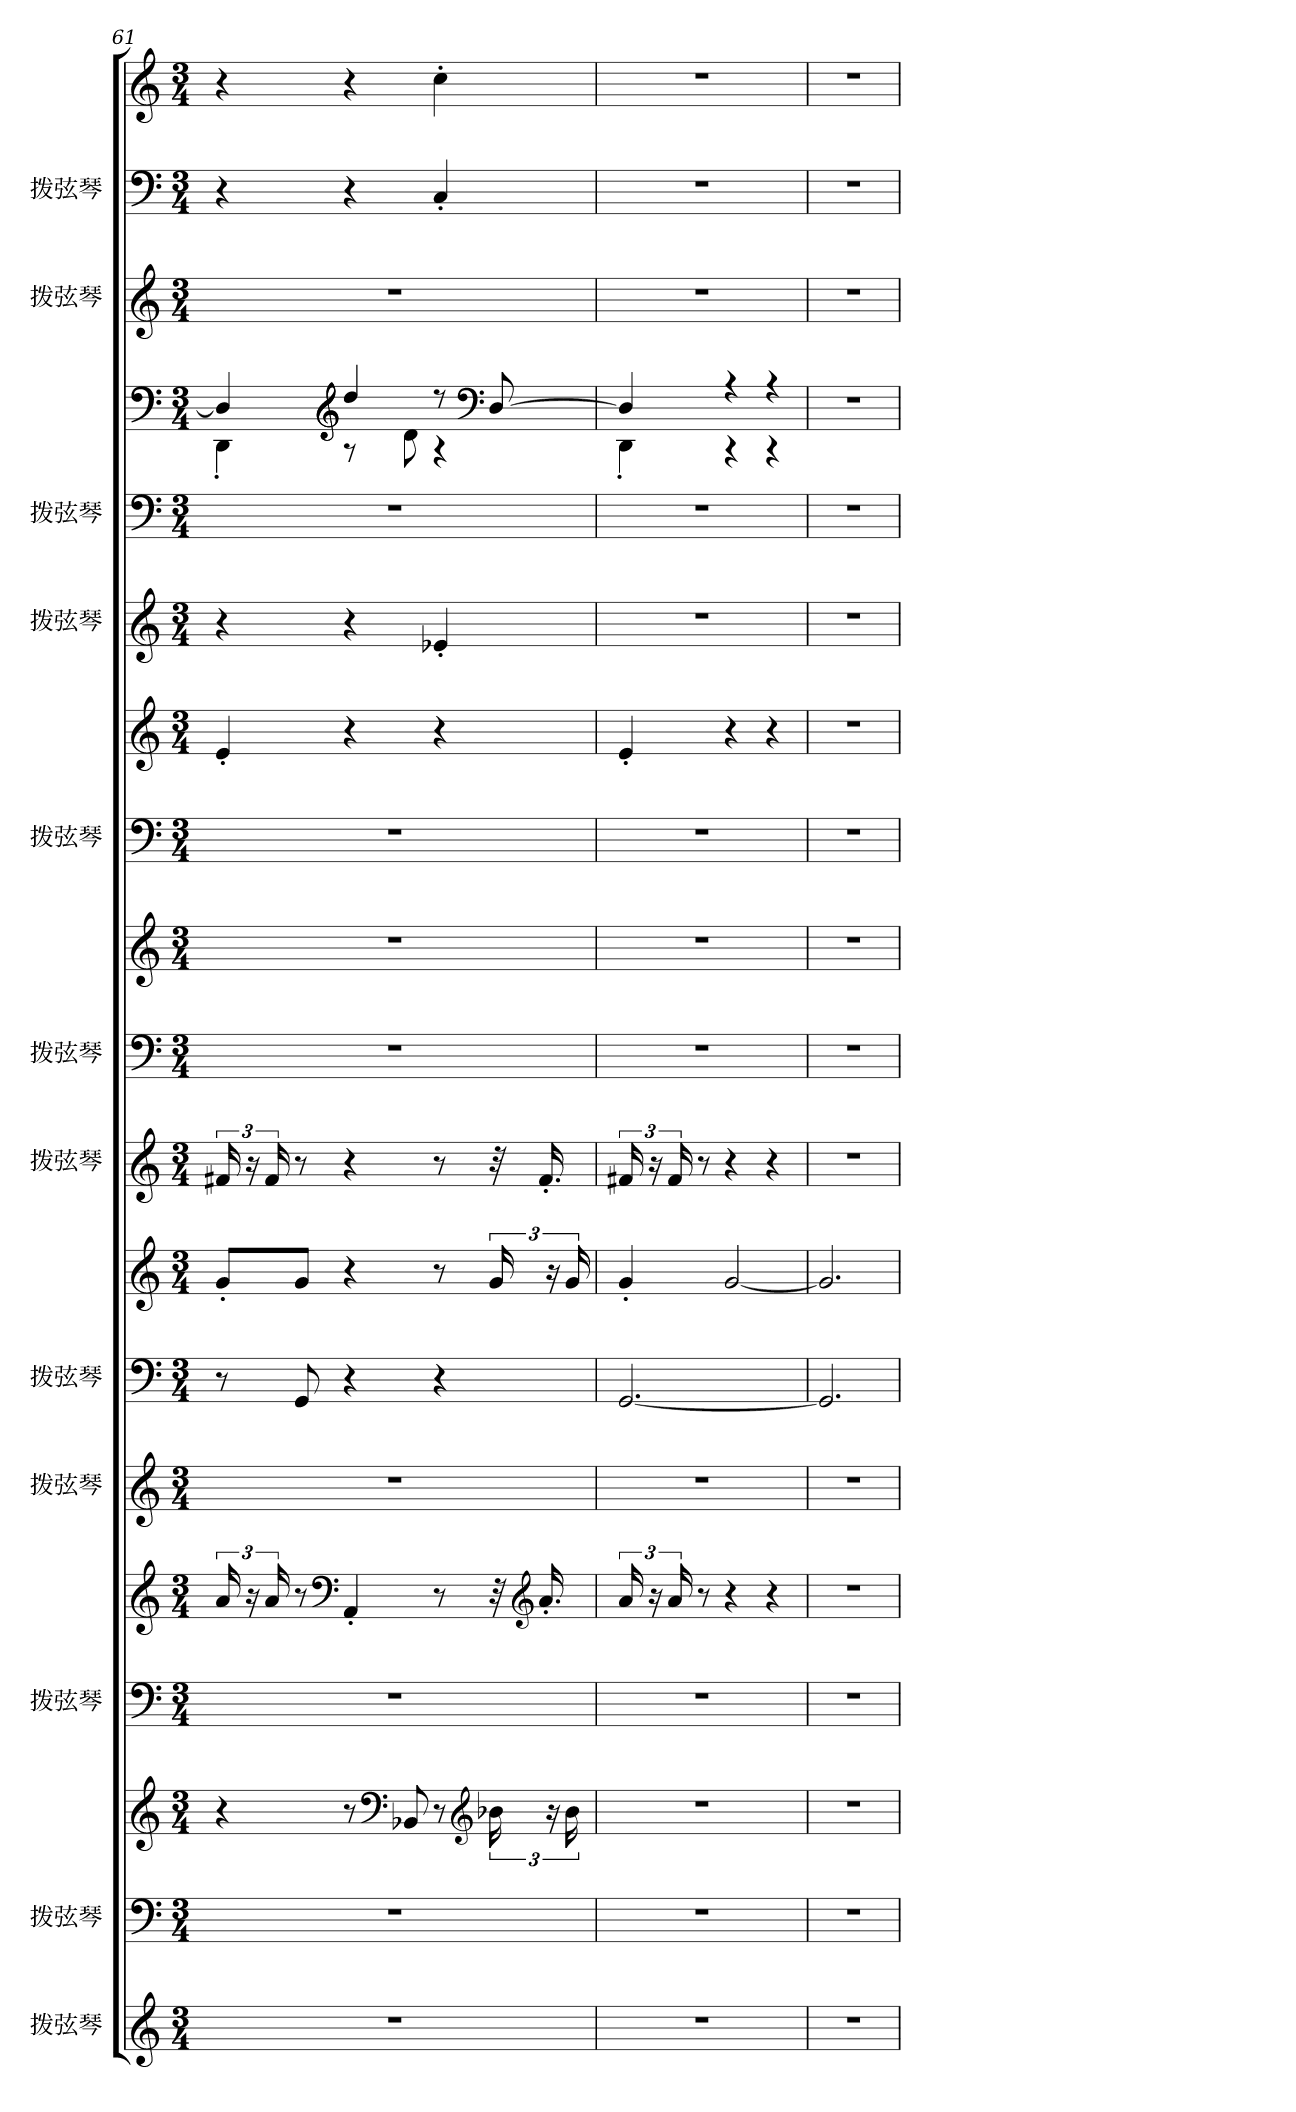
**kern	**kern	**kern	**kern	**kern	**kern	**kern	**kern	**kern	**kern	**kern	**kern	**kern	**kern	**kern	**kern	**kern	**kern	**kern
*part12	*part11	*part11	*part10	*part10	*part9	*part8	*part8	*part7	*part6	*part6	*part5	*part5	*part4	*part3	*part3	*part2	*part1	*part1
*staff19	*staff18	*staff17	*staff16	*staff15	*staff14	*staff13	*staff12	*staff11	*staff10	*staff9	*staff8	*staff7	*staff6	*staff5	*staff4	*staff3	*staff2	*staff1
*I"拨弦琴	*I"拨弦琴	*	*I"拨弦琴	*	*I"拨弦琴	*I"拨弦琴	*	*I"拨弦琴	*I"拨弦琴	*	*I"拨弦琴	*	*I"拨弦琴	*I"拨弦琴	*	*I"拨弦琴	*I"拨弦琴	*
!!LO:PB:g=z
*clefG2	*clefF4	*clefG2	*clefF4	*clefG2	*clefG2	*clefF4	*clefG2	*clefG2	*clefF4	*clefG2	*clefF4	*clefG2	*clefG2	*clefF4	*clefF4	*clefG2	*clefF4	*clefG2
*k[]	*k[]	*k[]	*k[]	*k[]	*k[]	*k[]	*k[]	*k[]	*k[]	*k[]	*k[]	*k[]	*k[]	*k[]	*k[]	*k[]	*k[]	*k[]
*M3/4	*M3/4	*M3/4	*M3/4	*M3/4	*M3/4	*M3/4	*M3/4	*M3/4	*M3/4	*M3/4	*M3/4	*M3/4	*M3/4	*M3/4	*M3/4	*M3/4	*M3/4	*M3/4
=61	=61	=61	=61	=61	=61	=61	=61	=61	=61	=61	=61	=61	=61	=61	=61	=61	=61	=61
*	*	*	*	*	*	*	*	*	*	*	*	*	*	*	*^	*	*	*
2.r	2.r	4r	2.r	24a/	2.r	8r	8g'/L	24f#X/	2.r	2.r	2.r	4e'/	4r	2.r	4D/]	4DD'\	2.r	4r	4r
.	.	.	.	24r	.	.	.	24r	.	.	.	.	.	.	.	.	.	.	.
.	.	.	.	24a/	.	.	.	24f#/	.	.	.	.	.	.	.	.	.	.	.
.	.	.	.	8r	.	8GG/	8g/J	8r	.	.	.	.	.	.	.	.	.	.	.
*	*	*	*	*clefF4	*	*	*	*	*	*	*	*	*	*	*clefG2	*	*	*	*
.	.	8r	.	4AA'/	.	4r	4r	4r	.	.	.	4r	4r	.	4dd/	8r	.	4r	4r
*	*	*clefF4	*	*	*	*	*	*	*	*	*	*	*	*	*	*	*	*	*
.	.	8BB-X/	.	.	.	.	.	.	.	.	.	.	.	.	.	8d\	.	.	.
.	.	8r	.	8r	.	4r	8r	8r	.	.	.	4r	4e-X'/	.	8r	4r	.	4C'/	4cc'\
*	*	*clefG2	*	*	*	*	*	*	*	*	*	*	*	*	*clefF4	*	*	*	*
.	.	24b-X\	.	32r	.	.	24g/	32r	.	.	.	.	.	.	[8D/	.	.	.	.
*	*	*	*	*clefG2	*	*	*	*	*	*	*	*	*	*	*	*	*	*	*
.	.	.	.	16.a'/	.	.	.	16.f#'/	.	.	.	.	.	.	.	.	.	.	.
.	.	24r	.	.	.	.	24r	.	.	.	.	.	.	.	.	.	.	.	.
.	.	24b-\	.	.	.	.	24g/	.	.	.	.	.	.	.	.	.	.	.	.
=62	=62	=62	=62	=62	=62	=62	=62	=62	=62	=62	=62	=62	=62	=62	=62	=62	=62	=62	=62
2.r	2.r	2.r	2.r	24a/	2.r	[2.GG/	4g'/	24f#X/	2.r	2.r	2.r	4e'/	2.r	2.r	4D/]	4DD'\	2.r	2.r	2.r
.	.	.	.	24r	.	.	.	24r	.	.	.	.	.	.	.	.	.	.	.
.	.	.	.	24a/	.	.	.	24f#/	.	.	.	.	.	.	.	.	.	.	.
.	.	.	.	8r	.	.	.	8r	.	.	.	.	.	.	.	.	.	.	.
.	.	.	.	4r	.	.	[2g/	4r	.	.	.	4r	.	.	4r	4r	.	.	.
.	.	.	.	4r	.	.	.	4r	.	.	.	4r	.	.	4r	4r	.	.	.
*	*	*	*	*	*	*	*	*	*	*	*	*	*	*	*v	*v	*	*	*
=63	=63	=63	=63	=63	=63	=63	=63	=63	=63	=63	=63	=63	=63	=63	=63	=63	=63	=63
2.r	2.r	2.r	2.r	2.r	2.r	2.GG/]	2.g/]	2.r	2.r	2.r	2.r	2.r	2.r	2.r	2.r	2.r	2.r	2.r
=	=	=	=	=	=	=	=	=	=	=	=	=	=	=	=	=	=	=
*-	*-	*-	*-	*-	*-	*-	*-	*-	*-	*-	*-	*-	*-	*-	*-	*-	*-	*-
